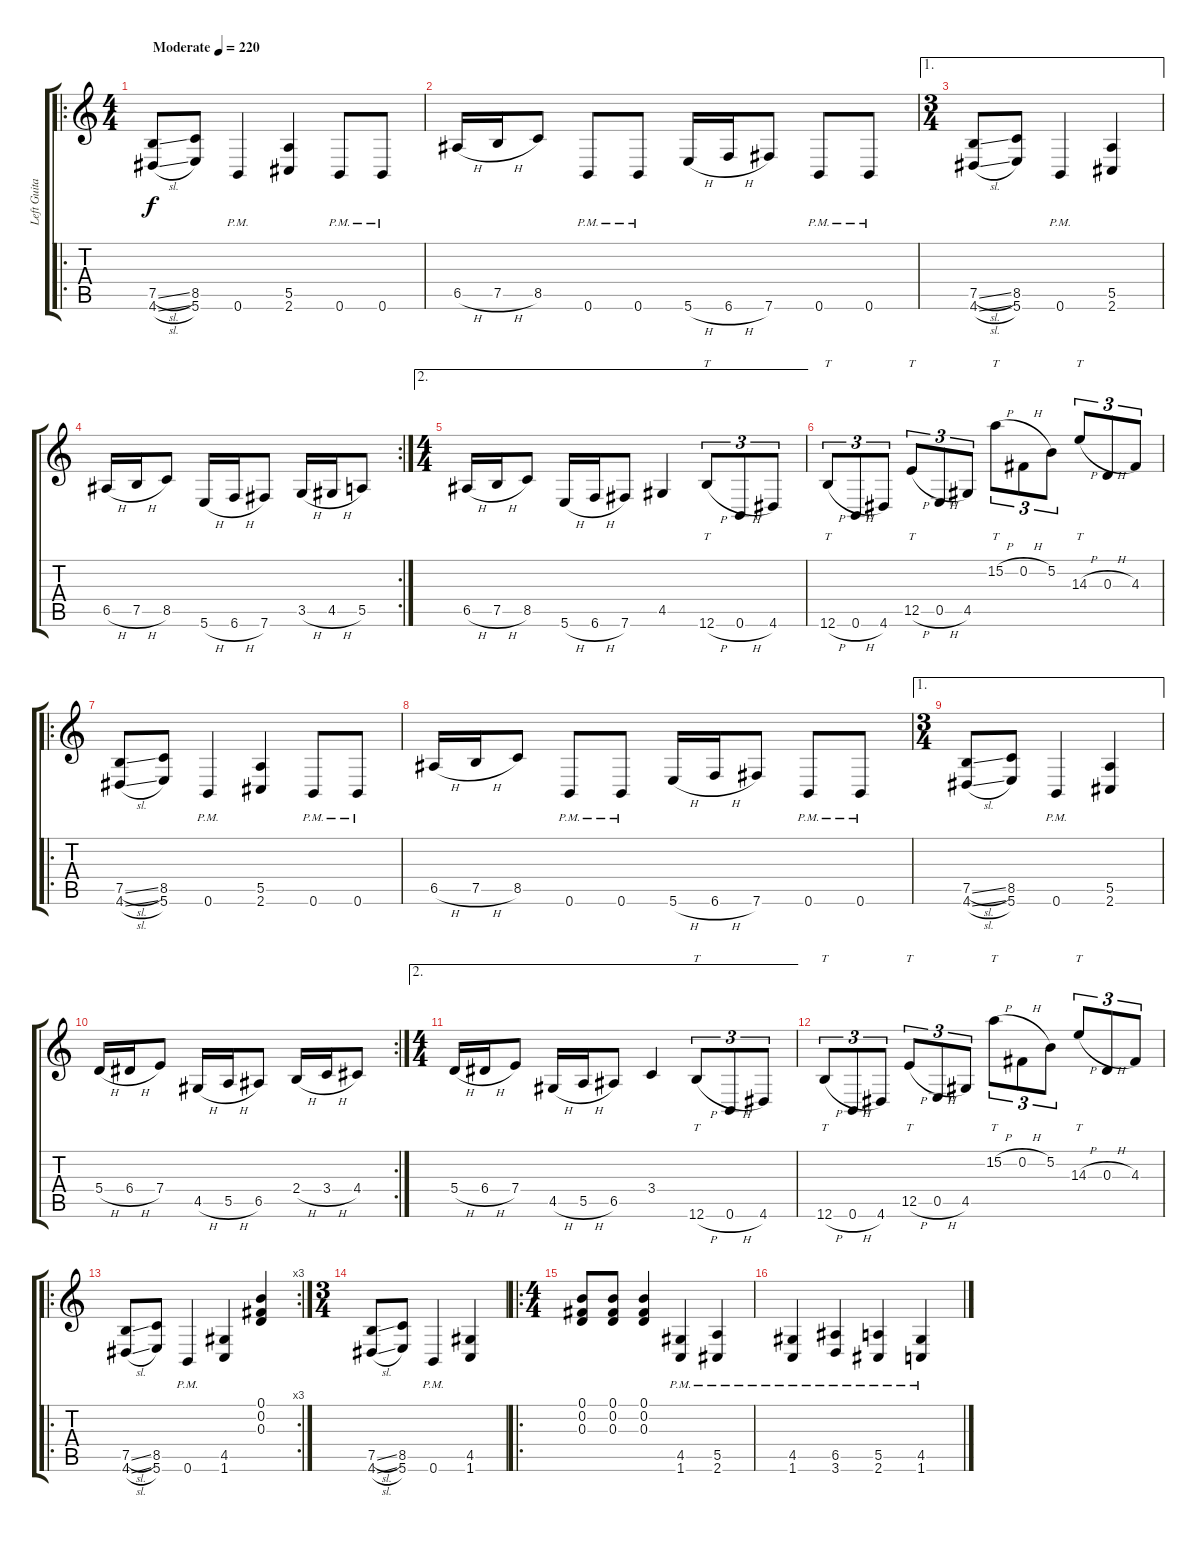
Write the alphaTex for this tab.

\track ("Left Guitar" "Left Guita") {instrument distortionguitar}
\staff {score tabs}
\tuning (B3 Gb3 D3 A2 E2 B1) {hide}
\ro
\ts (4 4)
\tempo (220 "Moderate")
\clef g2
\ks c
(7.5{sl} 4.6{sl}).8{dy f instrument distortionguitar} (8.5 5.6).8 0.6{pm}.4 (5.5 2.6).4 0.6{pm}.8 0.6{pm}.8 |
6.5{h}.16 7.5{h}.16 8.5.8 0.6{pm}.8 0.6{pm}.8 5.6{h}.16 6.6{h}.16 7.6.8 0.6{pm}.8 0.6{pm}.8 |
\ae 1
\ts (3 4)
(7.5{sl} 4.6{sl}).8 (8.5 5.6).8 0.6{pm}.4 (5.5 2.6).4 |
\rc 2
6.5{h}.16 7.5{h}.16 8.5.8 5.6{h}.16 6.6{h}.16 7.6.8 3.5{h}.16 4.5{h}.16 5.5.8 |
\ae 2
\ts (4 4)
6.5{h}.16 7.5{h}.16 8.5.8 5.6{h}.16 6.6{h}.16 7.6.8 4.5.4 12.6{h}.8{tt tu (3 2)} 0.6{h}.8{tu (3 2)} 4.6.8{tu (3 2)} |
12.6{h}.8{tt tu (3 2)} 0.6{h}.8{tu (3 2)} 4.6.8{tu (3 2)} 12.5{h}.8{tt tu (3 2)} 0.5{h}.8{tu (3 2)} 4.5.8{tu (3 2)} 15.2{h}.8{tt tu (3 2)} 0.2{h}.8{tu (3 2)} 5.2.8{tu (3 2)} 14.3{h}.8{tt tu (3 2)} 0.3{h}.8{tu (3 2)} 4.3.8{tu (3 2)} |
\ro
(7.5{sl} 4.6{sl}).8 (8.5 5.6).8 0.6{pm}.4 (5.5 2.6).4 0.6{pm}.8 0.6{pm}.8 |
6.5{h}.16 7.5{h}.16 8.5.8 0.6{pm}.8 0.6{pm}.8 5.6{h}.16 6.6{h}.16 7.6.8 0.6{pm}.8 0.6{pm}.8 |
\ae 1
\ts (3 4)
(7.5{sl} 4.6{sl}).8 (8.5 5.6).8 0.6{pm}.4 (5.5 2.6).4 |
\rc 2
5.4{h}.16 6.4{h}.16 7.4.8 4.5{h}.16 5.5{h}.16 6.5.8 2.4{h}.16 3.4{h}.16 4.4.8 |
\ae 2
\ts (4 4)
5.4{h}.16 6.4{h}.16 7.4.8 4.5{h}.16 5.5{h}.16 6.5.8 3.4.4 12.6{h}.8{tt tu (3 2)} 0.6{h}.8{tu (3 2)} 4.6.8{tu (3 2)} |
12.6{h}.8{tt tu (3 2)} 0.6{h}.8{tu (3 2)} 4.6.8{tu (3 2)} 12.5{h}.8{tt tu (3 2)} 0.5{h}.8{tu (3 2)} 4.5.8{tu (3 2)} 15.2{h}.8{tt tu (3 2)} 0.2{h}.8{tu (3 2)} 5.2.8{tu (3 2)} 14.3{h}.8{tt tu (3 2)} 0.3{h}.8{tu (3 2)} 4.3.8{tu (3 2)} |
\ro
\rc 3
(7.5{sl} 4.6{sl}).8 (8.5 5.6).8 0.6{pm}.4 (4.5 1.6).4 (0.1 0.2 0.3).4 |
\ts (3 4)
(7.5{sl} 4.6{sl}).8 (8.5 5.6).8 0.6{pm}.4 (4.5 1.6).4 |
\ro
\ts (4 4)
(0.1 0.2 0.3).8 (0.1 0.2 0.3).8 (0.1 0.2 0.3).4 (4.5{pm} 1.6{pm}).4 (5.5{pm} 2.6{pm}).4 |
(4.5{pm} 1.6{pm}).4 (6.5{pm} 3.6).4 (5.5{pm} 2.6{pm}).4 (4.5{pm} 1.6{pm}).4
